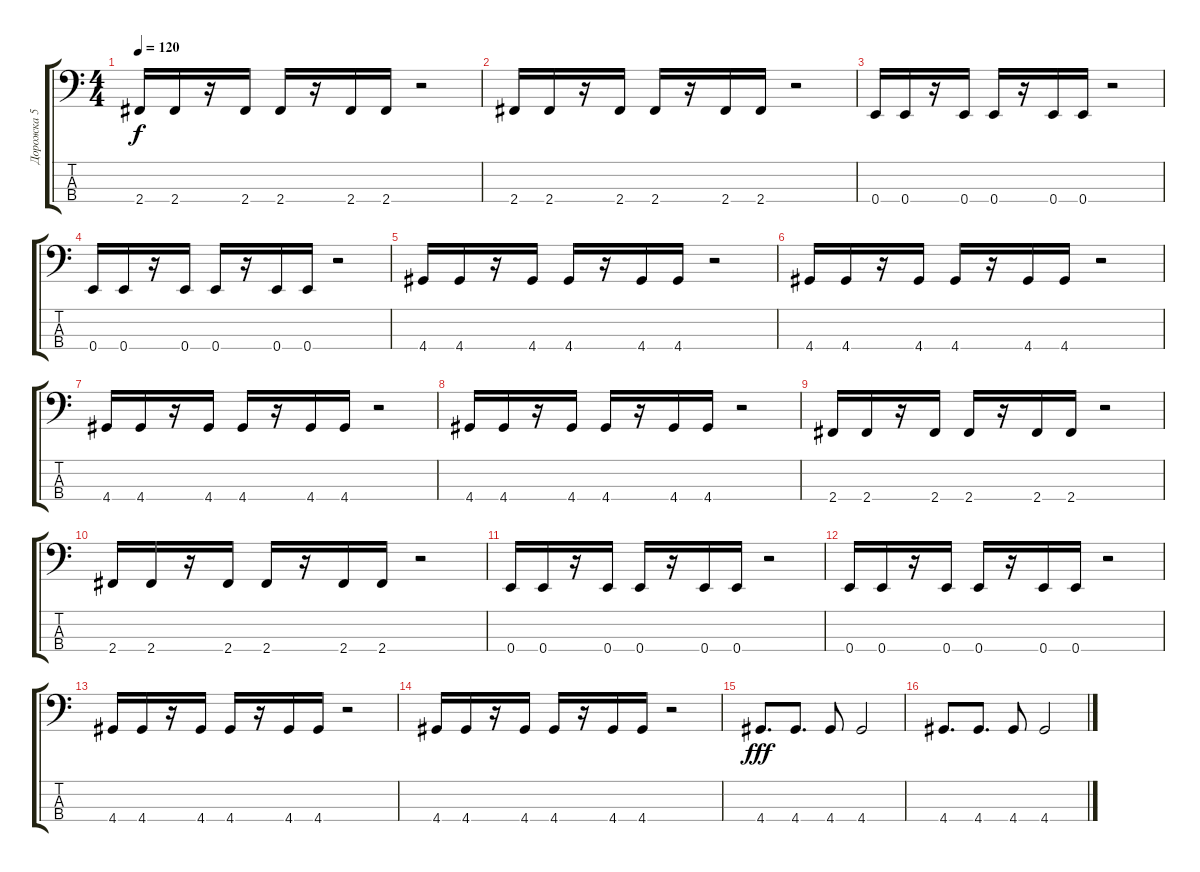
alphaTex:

\track ("Дорожка 5" "Дорожка 5") {instrument electricbasspick}
\staff {score tabs}
\tuning (G2 D2 A1 E1) {hide}
\ts (4 4)
\tempo 120
\clef f4
\ks c
2.4.16{dy f} 2.4.16 r.16 2.4.16 2.4.16 r.16 2.4.16 2.4.16 r.2 |
2.4.16 2.4.16 r.16 2.4.16 2.4.16 r.16 2.4.16 2.4.16 r.2 |
0.4.16 0.4.16 r.16 0.4.16 0.4.16 r.16 0.4.16 0.4.16 r.2 |
0.4.16 0.4.16 r.16 0.4.16 0.4.16 r.16 0.4.16 0.4.16 r.2 |
4.4.16 4.4.16 r.16 4.4.16 4.4.16 r.16 4.4.16 4.4.16 r.2 |
4.4.16 4.4.16 r.16 4.4.16 4.4.16 r.16 4.4.16 4.4.16 r.2 |
4.4.16 4.4.16 r.16 4.4.16 4.4.16 r.16 4.4.16 4.4.16 r.2 |
4.4.16 4.4.16 r.16 4.4.16 4.4.16 r.16 4.4.16 4.4.16 r.2 |
2.4.16 2.4.16 r.16 2.4.16 2.4.16 r.16 2.4.16 2.4.16 r.2 |
2.4.16 2.4.16 r.16 2.4.16 2.4.16 r.16 2.4.16 2.4.16 r.2 |
0.4.16 0.4.16 r.16 0.4.16 0.4.16 r.16 0.4.16 0.4.16 r.2 |
0.4.16 0.4.16 r.16 0.4.16 0.4.16 r.16 0.4.16 0.4.16 r.2 |
4.4.16 4.4.16 r.16 4.4.16 4.4.16 r.16 4.4.16 4.4.16 r.2 |
4.4.16 4.4.16 r.16 4.4.16 4.4.16 r.16 4.4.16 4.4.16 r.2 |
4.4.8{d dy fff} 4.4.8{d} 4.4.8 4.4.2 |
4.4.8{d} 4.4.8{d} 4.4.8 4.4.2
